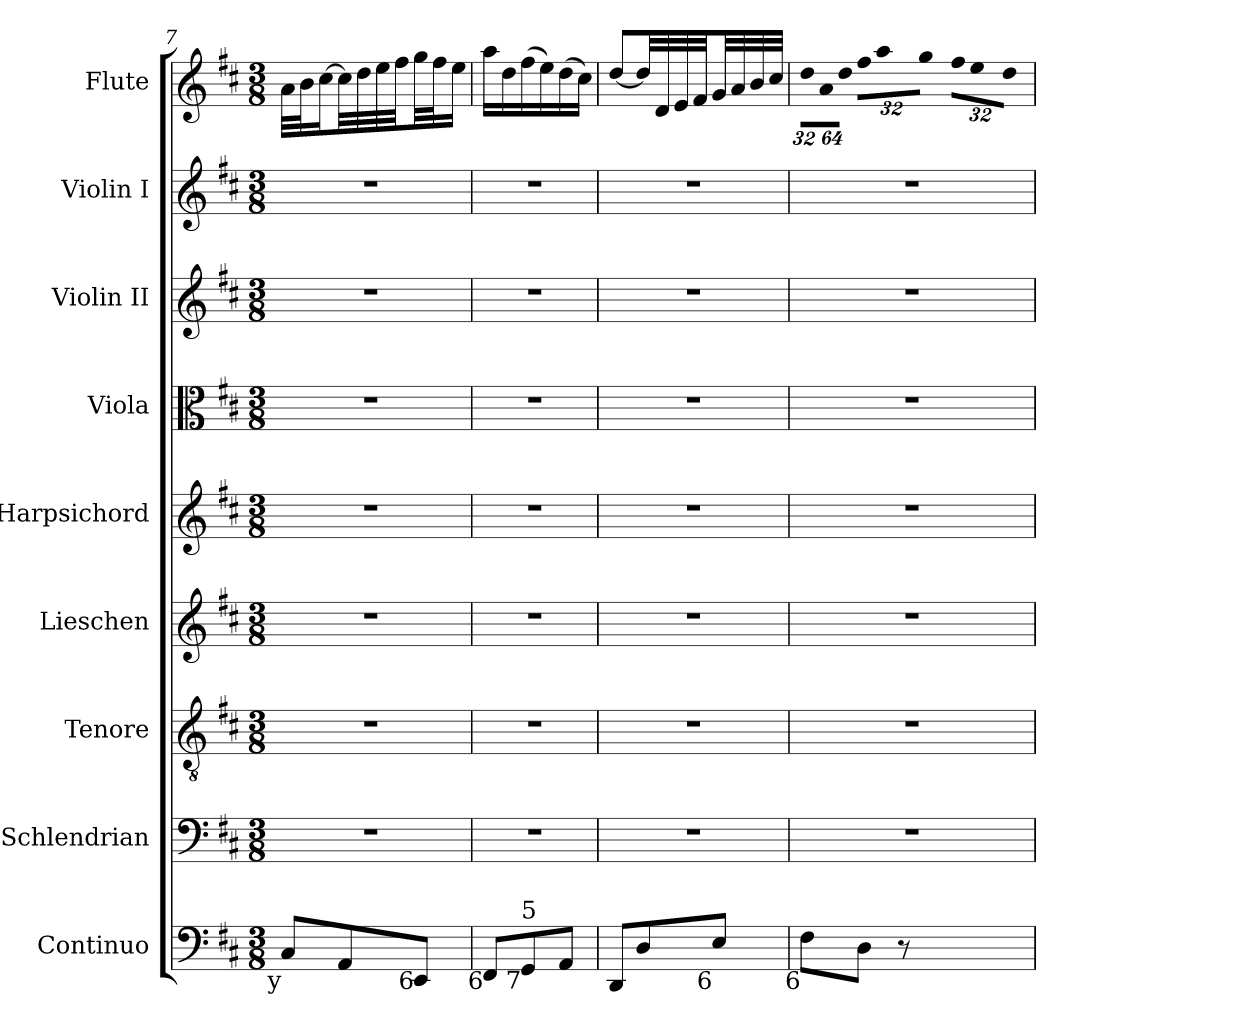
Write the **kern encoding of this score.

**kern	**kern	**kern	**kern	**kern	**kern	**kern	**kern	**kern
*part9	*part8	*part7	*part6	*part5	*part4	*part3	*part2	*part1
*staff9	*staff8	*staff7	*staff6	*staff5	*staff4	*staff3	*staff2	*staff1
*I"Continuo	*I"Schlendrian	*I"Tenore	*I"Lieschen	*I"Harpsichord	*I"Viola	*I"Violin II	*I"Violin I	*I"Flute
*I'Continuo	*I'Schlendrian	*I'Tenore	*I'Lieschen	*	*I'Viola	*	*	*
*clefF4	*clefF4	*clefGv2	*clefG2	*clefG2	*clefC3	*clefG2	*clefG2	*clefG2
*	*	*ITrd7c12	*	*	*	*	*	*
*k[f#c#]	*k[f#c#]	*k[f#c#]	*k[f#c#]	*k[f#c#]	*k[f#c#]	*k[f#c#]	*k[f#c#]	*k[f#c#]
*D:	*D:	*D:	*D:	*D:	*D:	*D:	*D:	*D:
*M3/8	*M3/8	*M3/8	*M3/8	*M3/8	*M3/8	*M3/8	*M3/8	*M3/8
=7	=7	=7	=7	=7	=7	=7	=7	=7
!LO:TX:b:rj:t=y	!	!	!	!	!	!	!	!
!	!LO:N:vis=1	!LO:N:vis=1	!LO:N:vis=1	!LO:N:vis=1	!LO:N:vis=1	!LO:N:vis=1	!LO:N:vis=1	!
8C#i/L	4.r	4.r	4.r	4.r	4.r	4.r	4.r	32ai\LLL
.	.	.	.	.	.	.	.	32bi\J
.	.	.	.	.	.	.	.	[16cc#i\J
8AAi/	.	.	.	.	.	.	.	32cc#i\LL]
.	.	.	.	.	.	.	.	32ddi\
.	.	.	.	.	.	.	.	32eei\
.	.	.	.	.	.	.	.	32ff#i\JJ
!LO:TX:b:rj:t=6	!	!	!	!	!	!	!	!
8EEi/J	.	.	.	.	.	.	.	32ggi\LL
.	.	.	.	.	.	.	.	32ff#i\J
.	.	.	.	.	.	.	.	16eei\JJ
=8	=8	=8	=8	=8	=8	=8	=8	=8
!LO:TX:b:rj:t=6	!	!	!	!	!	!	!	!
!	!LO:N:vis=1	!LO:N:vis=1	!LO:N:vis=1	!LO:N:vis=1	!LO:N:vis=1	!LO:N:vis=1	!LO:N:vis=1	!
8FF#i/L	4.r	4.r	4.r	4.r	4.r	4.r	4.r	16aai\LL
.	.	.	.	.	.	.	.	16ddi\
!LO:TX:b:rj:t=7	!	!	!	!	!	!	!	!
!LO:TX:t=5	!	!	!	!	!	!	!	!
8GGi/	.	.	.	.	.	.	.	(16ff#i\
.	.	.	.	.	.	.	.	16eei\)
8AAi/J	.	.	.	.	.	.	.	(16ddi\
.	.	.	.	.	.	.	.	16cc#i\JJ)
=9	=9	=9	=9	=9	=9	=9	=9	=9
!	!LO:N:vis=1	!LO:N:vis=1	!LO:N:vis=1	!LO:N:vis=1	!LO:N:vis=1	!LO:N:vis=1	!LO:N:vis=1	!
8DDi/L	4.r	4.r	4.r	4.r	4.r	4.r	4.r	[8ddi/L
8Di/	.	.	.	.	.	.	.	32ddi/LL]
.	.	.	.	.	.	.	.	32di/
.	.	.	.	.	.	.	.	32ei/
.	.	.	.	.	.	.	.	32f#i/JJ
!LO:TX:b:rj:t=6	!	!	!	!	!	!	!	!
8Ei/J	.	.	.	.	.	.	.	32gi/LL
.	.	.	.	.	.	.	.	32ai/
.	.	.	.	.	.	.	.	32bi/
.	.	.	.	.	.	.	.	32cc#i/JJJ
!!LO:LB:g=z
=10	=10	=10	=10	=10	=10	=10	=10	=10
!	!LO:N:vis=1	!LO:N:vis=1	!LO:N:vis=1	!LO:N:vis=1	!LO:N:vis=1	!LO:N:vis=1	!LO:N:vis=1	!
*	*	*	*	*	*	*	*	*Xbrackettup
!LO:TX:b:rj:t=6	!	!	!	!	!	!	!	!
!	!	!	!	!	!	!	!	!LO:N:vis=16
8F#i\L	4.r	4.r	4.r	4.r	4.r	4.r	4.r	512%21ddi\LL
!	!	!	!	!	!	!	!	!LO:N:vis=16
.	.	.	.	.	.	.	.	1024%43ai\
!	!	!	!	!	!	!	!	!LO:N:vis=16
.	.	.	.	.	.	.	.	1024%43ddi\JJ
!	!	!	!	!	!	!	!	!LO:N:vis=16
8Di\J	.	.	.	.	.	.	.	512%21ff#i\LL
!	!	!	!	!	!	!	!	!LO:N:vis=16
.	.	.	.	.	.	.	.	1024%43aai\
!	!	!	!	!	!	!	!	!LO:N:vis=16
.	.	.	.	.	.	.	.	1024%43ggi\JJ
!	!	!	!	!	!	!	!	!LO:N:vis=16
8r	.	.	.	.	.	.	.	512%21ff#i\LL
!	!	!	!	!	!	!	!	!LO:N:vis=16
.	.	.	.	.	.	.	.	1024%43eei\
!	!	!	!	!	!	!	!	!LO:N:vis=16
.	.	.	.	.	.	.	.	1024%43ddi\JJ
=	=	=	=	=	=	=	=	=
*-	*-	*-	*-	*-	*-	*-	*-	*-
